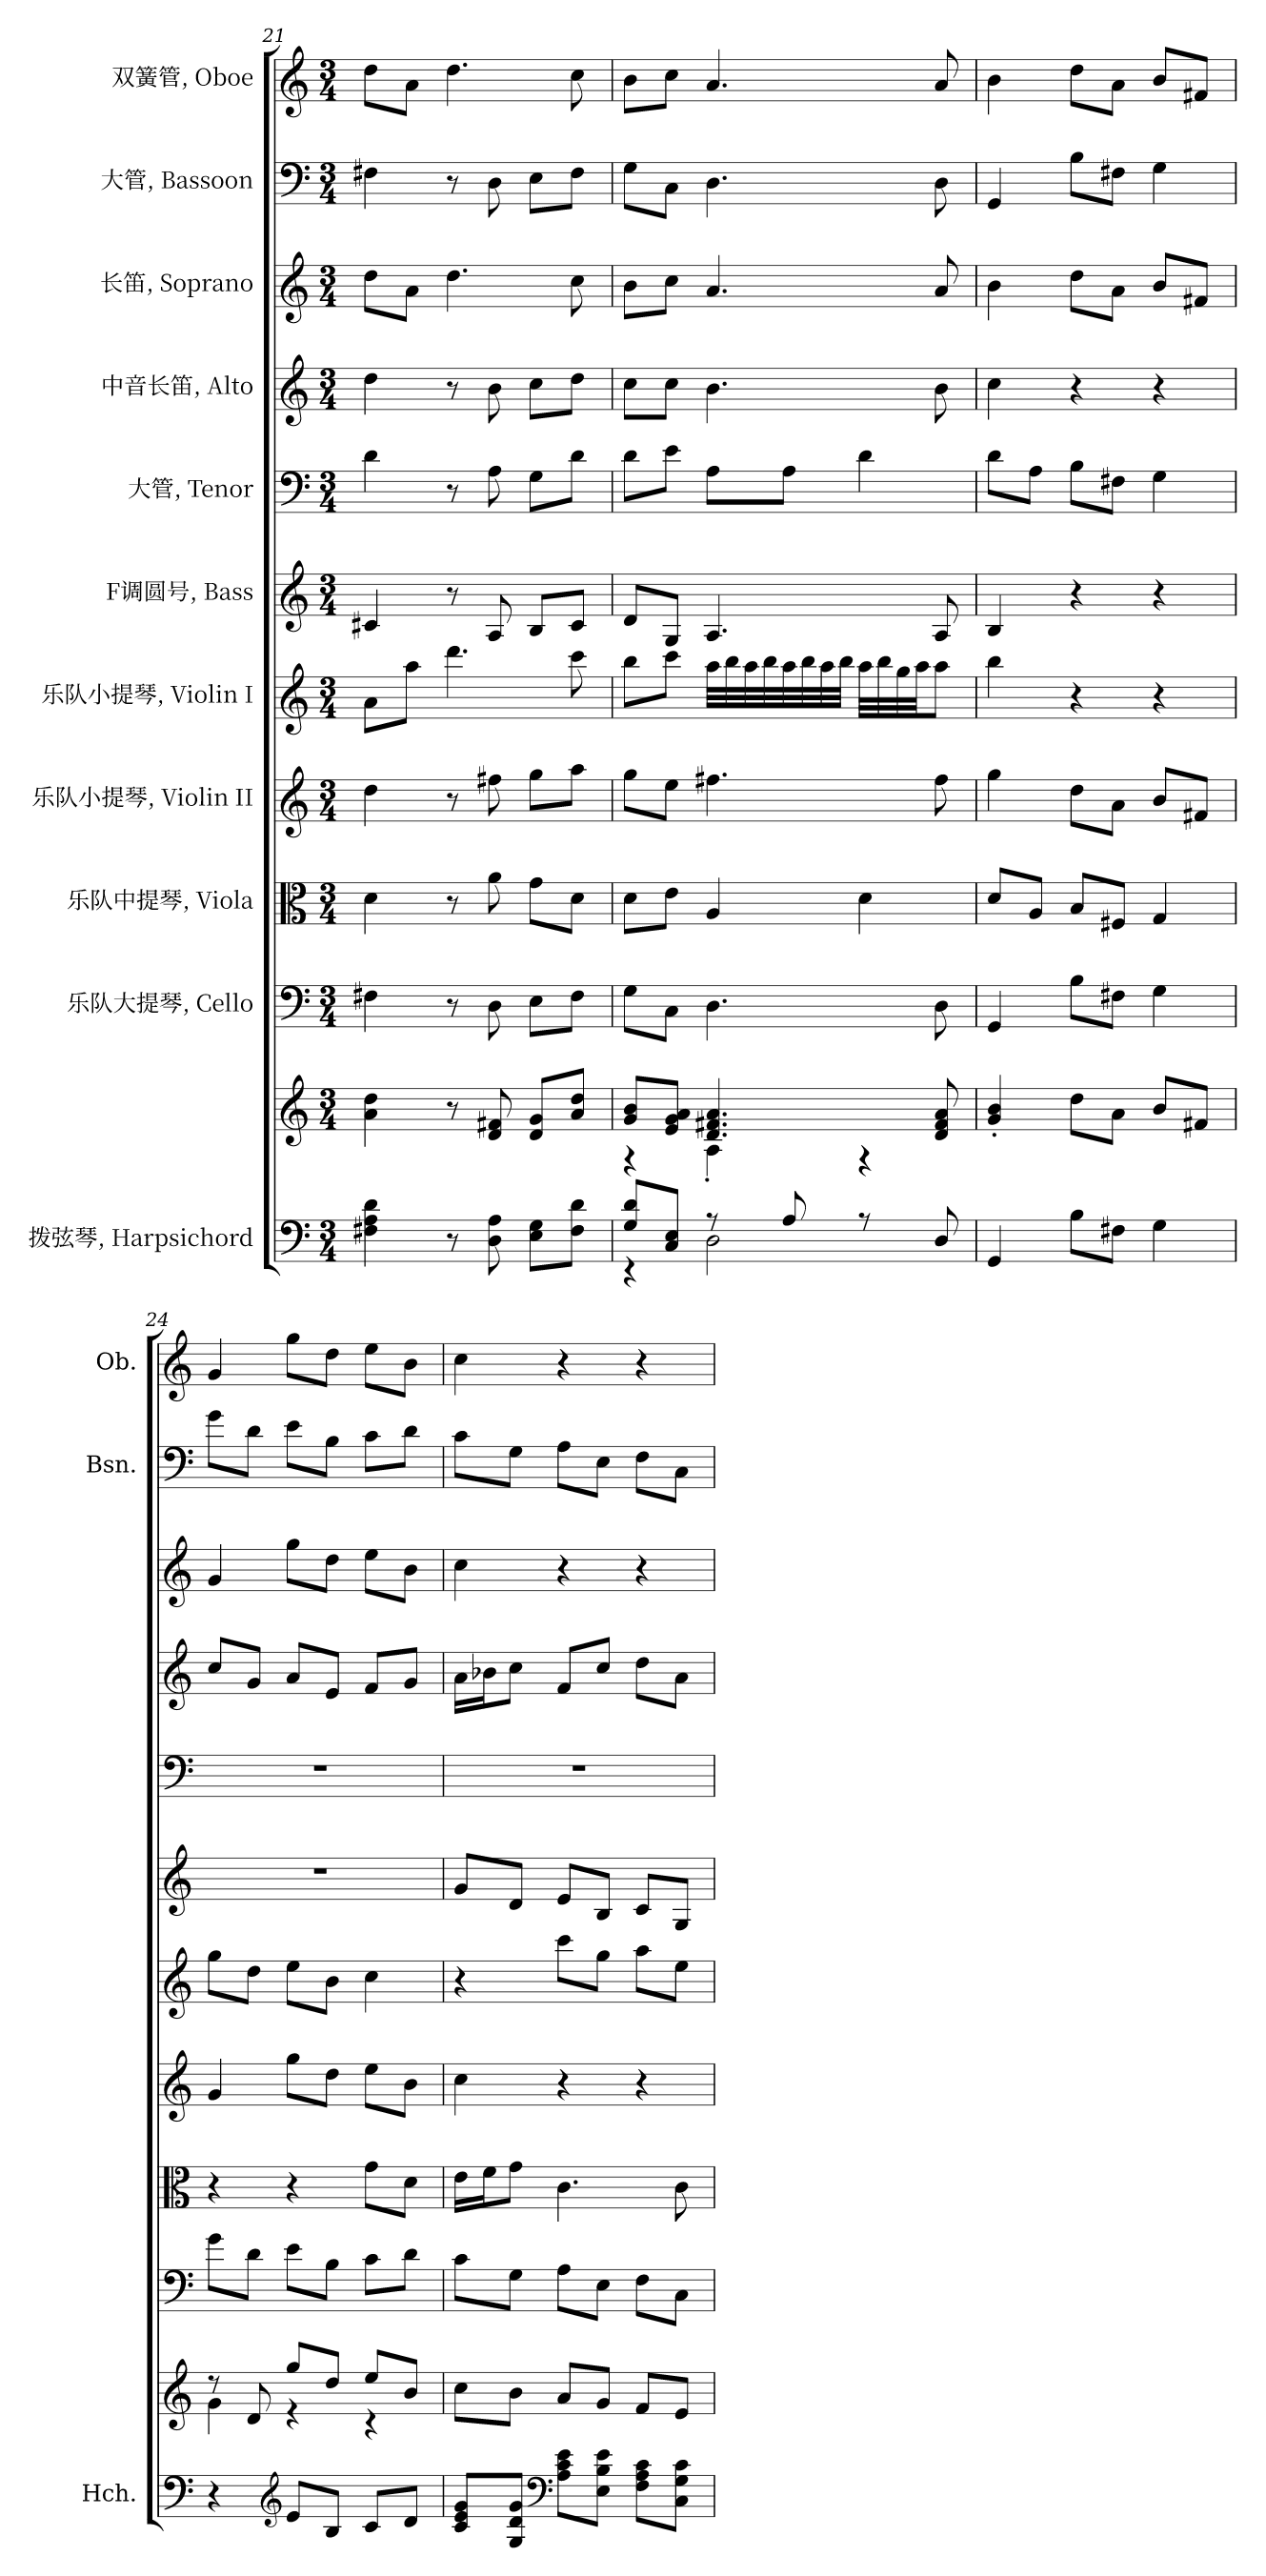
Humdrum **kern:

**kern	**kern	**kern	**kern	**kern	**kern	**kern	**kern	**kern	**kern	**kern	**kern
*part11	*part11	*part10	*part9	*part8	*part7	*part6	*part5	*part4	*part3	*part2	*part1
*staff12	*staff11	*staff10	*staff9	*staff8	*staff7	*staff6	*staff5	*staff4	*staff3	*staff2	*staff1
*I"拨弦琴, Harpsichord	*	*I"乐队大提琴, Cello	*I"乐队中提琴, Viola	*I"乐队小提琴, Violin II	*I"乐队小提琴, Violin I	*I"F调圆号, Bass	*I"大管, Tenor	*I"中音长笛, Alto	*I"长笛, Soprano	*I"大管, Bassoon	*I"双簧管, Oboe
*I'Hch.	*	*	*	*	*	*	*	*	*	*I'Bsn.	*I'Ob.
!!LO:PB:g=z
*clefF4	*clefG2	*clefF4	*clefC3	*clefG2	*clefG2	*clefG2	*clefF4	*clefG2	*clefG2	*clefF4	*clefG2
*	*	*	*	*	*	*ITrd4c7	*	*ITrd3c5	*	*	*
*k[]	*k[]	*k[]	*k[]	*k[]	*k[]	*k[b-]	*k[]	*k[f#]	*k[]	*k[]	*k[]
*M3/4	*M3/4	*M3/4	*M3/4	*M3/4	*M3/4	*M3/4	*M3/4	*M3/4	*M3/4	*M3/4	*M3/4
=21	=21	=21	=21	=21	=21	=21	=21	=21	=21	=21	=21
4F#X\ 4A\ 4d\	4a\ 4dd\	4F#X\	4d\	4dd\	8a\L	4F#X/	4d\	4a\	8dd\L	4F#X\	8dd\L
.	.	.	.	.	8aa\J	.	.	.	8a\J	.	8a\J
8r	8r	8r	8r	8r	4.ddd\	8r	8r	8r	4.dd\	8r	4.dd\
8D\ 8A\	8d/ 8f#X/	8D\	8a\	8ff#X\	.	8D/	8A\	8f#\	.	8D\	.
8E\ 8G\L	8d/ 8g/L	8E\L	8g\L	8gg\L	.	8E/L	8G\L	8g\L	.	8E\L	.
8F#\ 8d\J	8a/ 8dd/J	8F#\J	8d\J	8aa\J	8ccc\	8F#/J	8d\J	8a\J	8cc\	8F#\J	8cc\
=22	=22	=22	=22	=22	=22	=22	=22	=22	=22	=22	=22
*^	*^	*	*	*	*	*	*	*	*	*	*
8G/ 8d/L	4r	8g/ 8b/L	4r	8G\L	8d\L	8gg\L	8bb\L	8G/L	8d\L	8g\L	8b\L	8G\L	8b\L
8C/ 8E/J	.	8e/ 8g/ 8a/J	.	8C\J	8e\J	8ee\J	8ccc\J	8C/J	8e\J	8g\J	8cc\J	8C\J	8cc\J
8r	2D\	4.d/ 4.f#X/ 4.a/	4A'\	4.D\	4A/	4.ff#X\	32aa\LLL	4.D/	8A\L	4.f#\	4.a/	4.D\	4.a/
.	.	.	.	.	.	.	32bb\	.	.	.	.	.	.
.	.	.	.	.	.	.	32aa\	.	.	.	.	.	.
.	.	.	.	.	.	.	32bb\	.	.	.	.	.	.
8A/	.	.	.	.	.	.	32aa\	.	8A\J	.	.	.	.
.	.	.	.	.	.	.	32bb\	.	.	.	.	.	.
.	.	.	.	.	.	.	32aa\	.	.	.	.	.	.
.	.	.	.	.	.	.	32bb\JJJ	.	.	.	.	.	.
8r	.	.	4r	.	4d\	.	32aa\LLL	.	4d\	.	.	.	.
.	.	.	.	.	.	.	32bb\	.	.	.	.	.	.
.	.	.	.	.	.	.	32gg\	.	.	.	.	.	.
.	.	.	.	.	.	.	32aa\JJ	.	.	.	.	.	.
8D/	.	8d/ 8f#/ 8a/	.	8D\	.	8ff#\	8aa\J	8D/	.	8f#\	8a/	8D\	8a/
*v	*v	*	*	*	*	*	*	*	*	*	*	*	*
*	*v	*v	*	*	*	*	*	*	*	*	*	*
=23	=23	=23	=23	=23	=23	=23	=23	=23	=23	=23	=23
4GG/	4g/' 4b/'	4GG/	8d/L	4gg\	4bb\	4E/	8d\L	4g\	4b\	4GG/	4b\
.	.	.	8A/J	.	.	.	8A\J	.	.	.	.
8B\L	8dd\L	8B\L	8B/L	8dd\L	4r	4r	8B\L	4r	8dd\L	8B\L	8dd\L
8F#X\J	8a\J	8F#X\J	8F#X/J	8a\J	.	.	8F#X\J	.	8a\J	8F#X\J	8a\J
4G\	8b/L	4G\	4G/	8b/L	4r	4r	4G\	4r	8b/L	4G\	8b/L
.	8f#X/J	.	.	8f#X/J	.	.	.	.	8f#X/J	.	8f#X/J
!!LO:PB:g=z
=24	=24	=24	=24	=24	=24	=24	=24	=24	=24	=24	=24
*	*^	*	*	*	*	*	*	*	*	*	*
4r	8r	4g\	8g\L	4r	4g/	8gg\L	2.r	2.r	8g/L	4g/	8g\L	4g/
.	8d/	.	8d\J	.	.	8dd\J	.	.	8d/J	.	8d\J	.
*clefG2	*	*	*	*	*	*	*	*	*	*	*	*
8e/L	8gg/L	4r	8e\L	4r	8gg\L	8ee\L	.	.	8e/L	8gg\L	8e\L	8gg\L
8B/J	8dd/J	.	8B\J	.	8dd\J	8b\J	.	.	8B/J	8dd\J	8B\J	8dd\J
8c/L	8ee/L	4r	8c\L	8g\L	8ee\L	4cc\	.	.	8c/L	8ee\L	8c\L	8ee\L
8d/J	8b/J	.	8d\J	8d\J	8b\J	.	.	.	8d/J	8b\J	8d\J	8b\J
*	*v	*v	*	*	*	*	*	*	*	*	*	*
=25	=25	=25	=25	=25	=25	=25	=25	=25	=25	=25	=25
8c/ 8e/ 8g/L	8cc\L	8c\L	16e\LL	4cc\	4r	8c/L	2.r	16e\LL	4cc\	8c\L	4cc\
.	.	.	16f\J	.	.	.	.	16fn\J	.	.	.
8G/ 8d/ 8g/J	8b\J	8G\J	8g\J	.	.	8G/J	.	8g\J	.	8G\J	.
*clefF4	*	*	*	*	*	*	*	*	*	*	*
8A\ 8c\ 8e\L	8a/L	8A\L	4.c\	4r	8ccc\L	8A/L	.	8c/L	4r	8A\L	4r
8E\ 8B\ 8e\J	8g/J	8E\J	.	.	8gg\J	8E/J	.	8g/J	.	8E\J	.
8F\ 8A\ 8c\L	8f/L	8F\L	.	4r	8aa\L	8F/L	.	8a\L	4r	8F\L	4r
8C\ 8G\ 8c\J	8e/J	8C\J	8c\	.	8ee\J	8C/J	.	8e\J	.	8C\J	.
=	=	=	=	=	=	=	=	=	=	=	=
*-	*-	*-	*-	*-	*-	*-	*-	*-	*-	*-	*-
